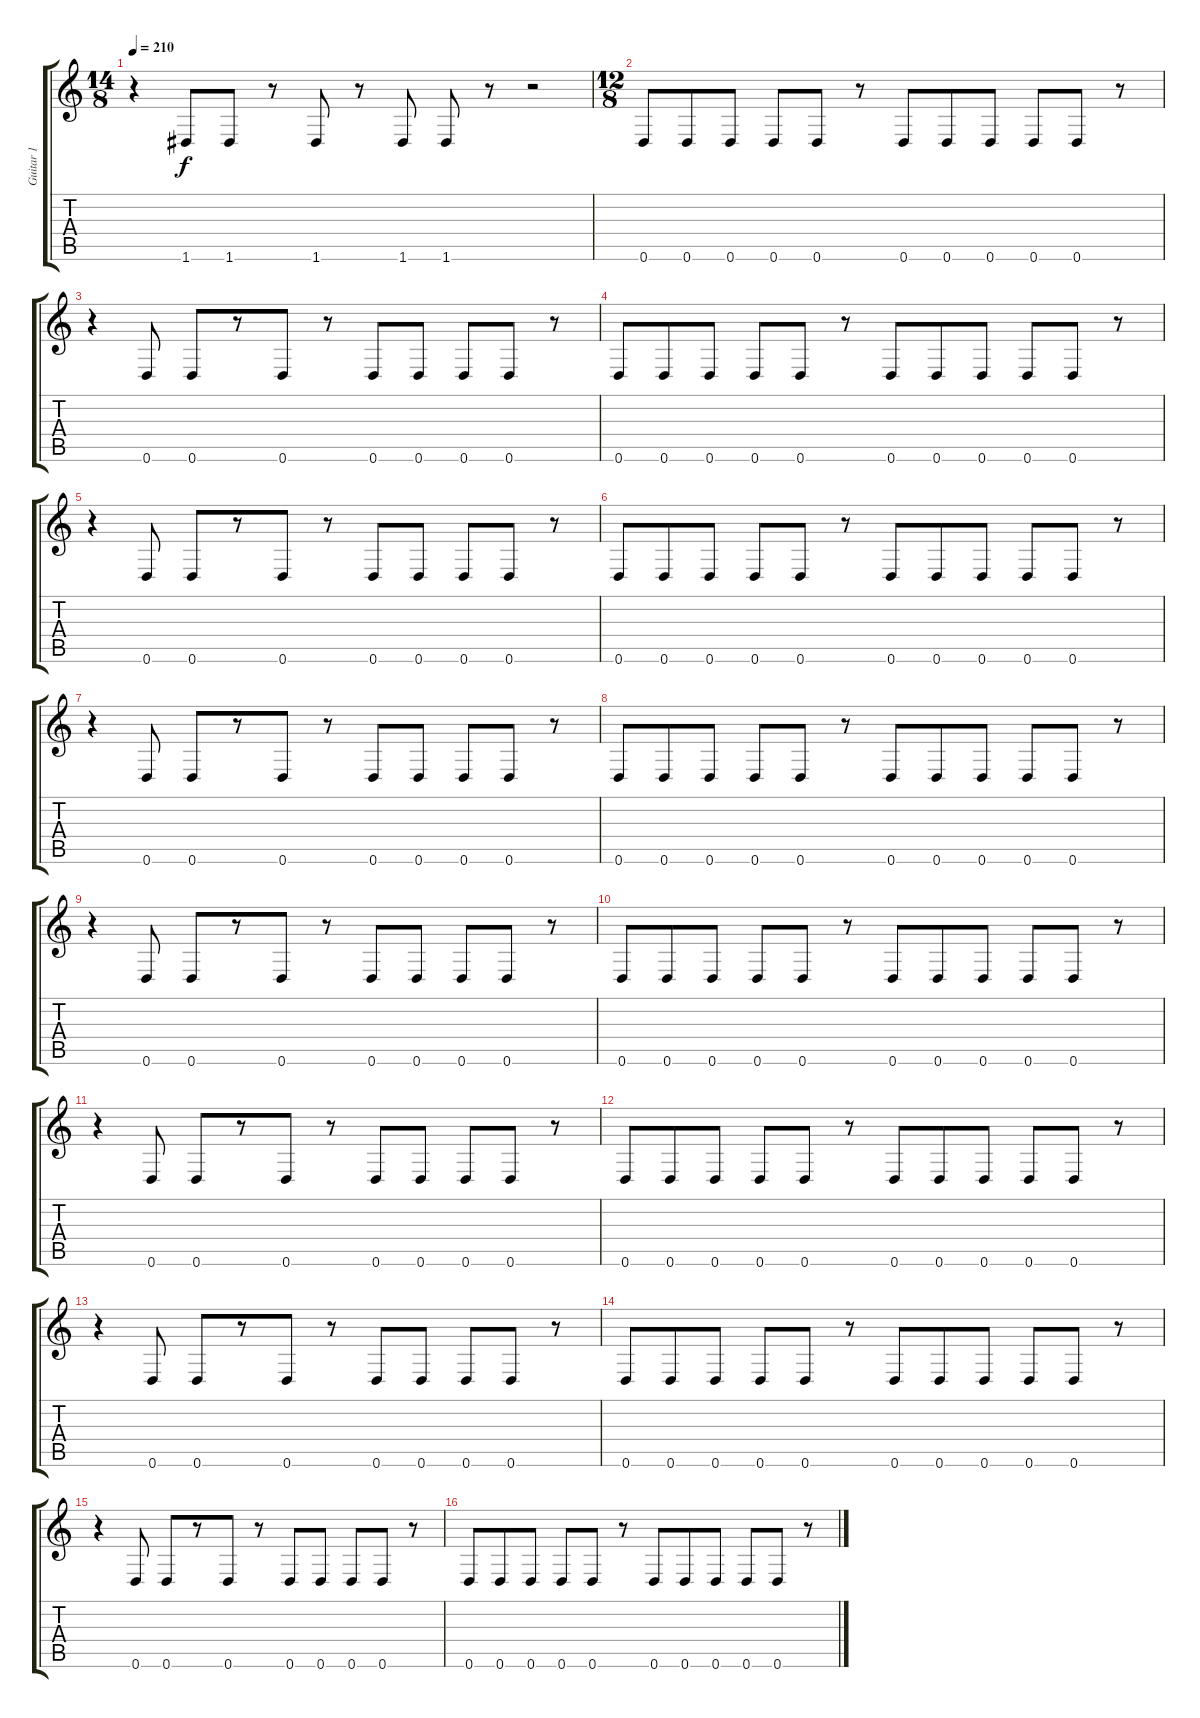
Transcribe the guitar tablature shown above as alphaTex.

\track ("Guitar 1" "Guitar 1") {instrument distortionguitar}
\staff {score tabs}
\tuning (E4 B3 G3 D3 A2 D2) {hide}
\ts (14 8)
\tempo 210
\clef g2
\ks c
r.4{dy f} 1.6.8 1.6.8 r.8 1.6.8 r.8 1.6.8 1.6.8 r.8 r.2 |
\ts (12 8)
0.6.8 0.6.8 0.6.8 0.6.8 0.6.8 r.8 0.6.8 0.6.8 0.6.8 0.6.8 0.6.8 r.8 |
r.4 0.6.8 0.6.8 r.8 0.6.8 r.8 0.6.8 0.6.8 0.6.8 0.6.8 r.8 |
0.6.8 0.6.8 0.6.8 0.6.8 0.6.8 r.8 0.6.8 0.6.8 0.6.8 0.6.8 0.6.8 r.8 |
r.4 0.6.8 0.6.8 r.8 0.6.8 r.8 0.6.8 0.6.8 0.6.8 0.6.8 r.8 |
0.6.8 0.6.8 0.6.8 0.6.8 0.6.8 r.8 0.6.8 0.6.8 0.6.8 0.6.8 0.6.8 r.8 |
r.4 0.6.8 0.6.8 r.8 0.6.8 r.8 0.6.8 0.6.8 0.6.8 0.6.8 r.8 |
0.6.8 0.6.8 0.6.8 0.6.8 0.6.8 r.8 0.6.8 0.6.8 0.6.8 0.6.8 0.6.8 r.8 |
r.4 0.6.8 0.6.8 r.8 0.6.8 r.8 0.6.8 0.6.8 0.6.8 0.6.8 r.8 |
0.6.8 0.6.8 0.6.8 0.6.8 0.6.8 r.8 0.6.8 0.6.8 0.6.8 0.6.8 0.6.8 r.8 |
r.4 0.6.8 0.6.8 r.8 0.6.8 r.8 0.6.8 0.6.8 0.6.8 0.6.8 r.8 |
0.6.8 0.6.8 0.6.8 0.6.8 0.6.8 r.8 0.6.8 0.6.8 0.6.8 0.6.8 0.6.8 r.8 |
r.4 0.6.8 0.6.8 r.8 0.6.8 r.8 0.6.8 0.6.8 0.6.8 0.6.8 r.8 |
0.6.8 0.6.8 0.6.8 0.6.8 0.6.8 r.8 0.6.8 0.6.8 0.6.8 0.6.8 0.6.8 r.8 |
r.4 0.6.8 0.6.8 r.8 0.6.8 r.8 0.6.8 0.6.8 0.6.8 0.6.8 r.8 |
0.6.8 0.6.8 0.6.8 0.6.8 0.6.8 r.8 0.6.8 0.6.8 0.6.8 0.6.8 0.6.8 r.8
